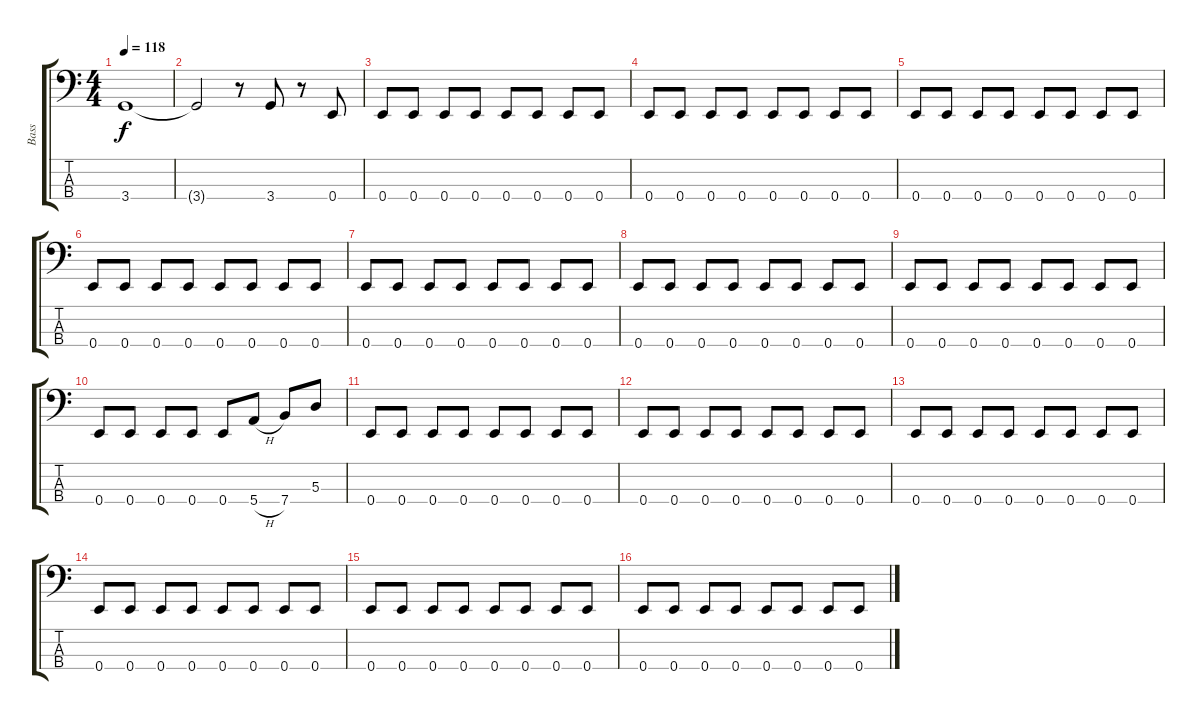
\track ("Bass" "Bass") {instrument electricbassfinger}
\staff {score tabs}
\tuning (G2 D2 A1 E1) {hide}
\ts (4 4)
\tempo 118
\clef f4
\ks c
3.4.1{dy f} |
3.4{t}.2 r.8 3.4.8 r.8 0.4.8 |
0.4.8 0.4.8 0.4.8 0.4.8 0.4.8 0.4.8 0.4.8 0.4.8 |
0.4.8 0.4.8 0.4.8 0.4.8 0.4.8 0.4.8 0.4.8 0.4.8 |
0.4.8 0.4.8 0.4.8 0.4.8 0.4.8 0.4.8 0.4.8 0.4.8 |
0.4.8 0.4.8 0.4.8 0.4.8 0.4.8 0.4.8 0.4.8 0.4.8 |
0.4.8 0.4.8 0.4.8 0.4.8 0.4.8 0.4.8 0.4.8 0.4.8 |
0.4.8 0.4.8 0.4.8 0.4.8 0.4.8 0.4.8 0.4.8 0.4.8 |
0.4.8 0.4.8 0.4.8 0.4.8 0.4.8 0.4.8 0.4.8 0.4.8 |
0.4.8 0.4.8 0.4.8 0.4.8 0.4.8 5.4{h}.8 7.4.8 5.3.8 |
0.4.8 0.4.8 0.4.8 0.4.8 0.4.8 0.4.8 0.4.8 0.4.8 |
0.4.8 0.4.8 0.4.8 0.4.8 0.4.8 0.4.8 0.4.8 0.4.8 |
0.4.8 0.4.8 0.4.8 0.4.8 0.4.8 0.4.8 0.4.8 0.4.8 |
0.4.8 0.4.8 0.4.8 0.4.8 0.4.8 0.4.8 0.4.8 0.4.8 |
0.4.8 0.4.8 0.4.8 0.4.8 0.4.8 0.4.8 0.4.8 0.4.8 |
0.4.8 0.4.8 0.4.8 0.4.8 0.4.8 0.4.8 0.4.8 0.4.8
